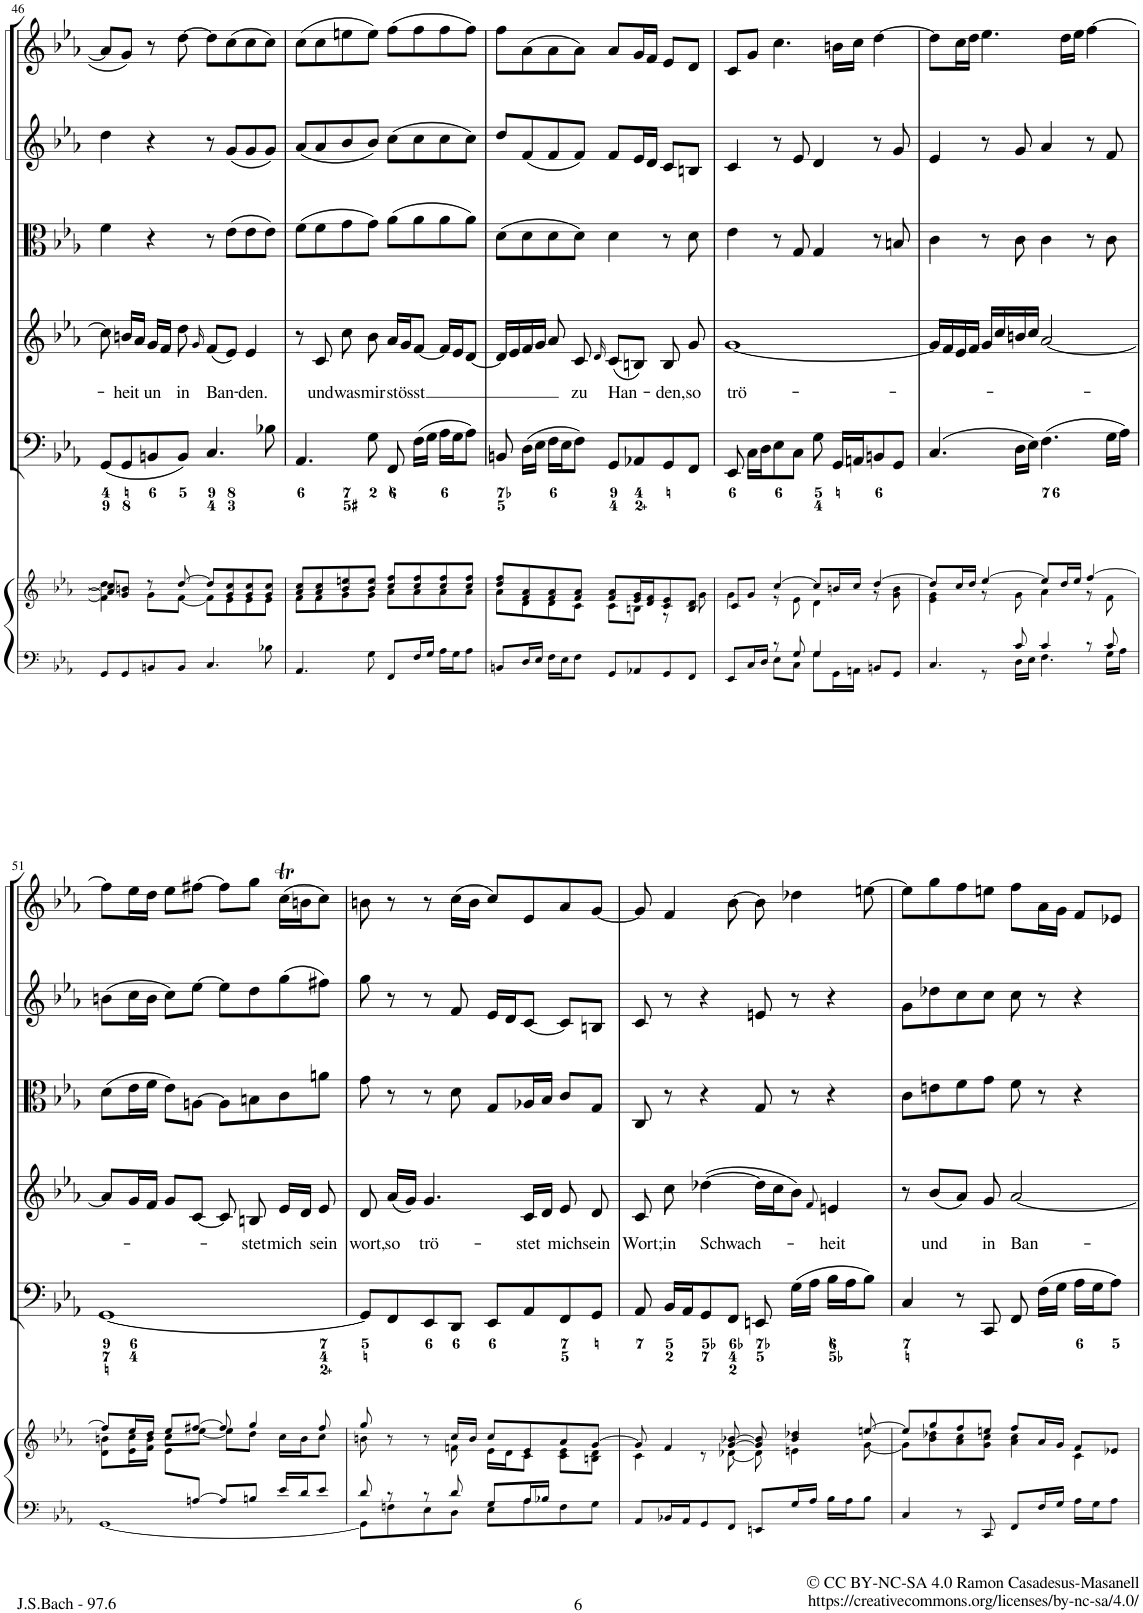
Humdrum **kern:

**kern	**kern	**kern	**kern	**text	**kern	**kern	**kern
*part6	*part6	*part5	*part4	*part4	*part3	*part2	*part1
*staff7	*staff6	*staff5	*staff4	*staff4	*staff3	*staff2	*staff1
*I"Piano reduction	*	*I"Organo e Continuo	*I"Alto	*	*I"Viola	*I"Violino II	*I"Violino I
*I'Pno	*	*	*	*	*	*	*
!!LO:PB:g=z
*clefF4	*clefG2	*clefF4	*clefG2	*	*clefC3	*clefG2	*clefG2
*k[b-e-a-]	*k[b-e-a-]	*k[b-e-a-]	*k[b-e-a-]	*	*k[b-e-a-]	*k[b-e-a-]	*k[b-e-a-]
*M4/4	*M4/4	*M4/4	*M4/4	*	*M4/4	*M4/4	*M4/4
*met(c)	*met(c)	*met(c)	*met(c)	*	*met(c)	*met(c)	*met(c)
=46	=46	=46	=46	=46	=46	=46	=46
*	*^	*	*	*	*	*	*
8GG/L	8a-/] 8cc/]L	4f\] 4dd\	(8GG/L	8cc\]	.	4f\	4dd\	8a-/L]
!	!	!	!	!	!LO:LY:b	!	!	!
8GG/	8g/ 8bn/J	.	8GG/	16bn/LL	-heit	.	.	8g/J
.	.	.	.	16a-/JJ	.	.	.	.
!	!	!	!	!	!LO:LY:b	!	!	!
8BBn/	8r	8g\L	8BBn/	16g/LL	un	4r	4r	8r
.	.	.	.	16f/JJ	.	.	.	.
!	!	!	!	!	!LO:LY:b	!	!	!
8BB/J	[8dd/	[8f\J	8BB/J)	8dd\	in	.	.	[8dd\
.	.	.	.	16qg/	.	.	.	.
!	!	!	!	!	!LO:LY:b	!	!	!
4.C/	8dd/L]	8f\L]	4.C/	(8f/L	Ban-	8r	8r	8dd\L]
.	8g/ 8cc/	8e-\	.	8e-/J)	.	(8e-\L	(8g/L	(8cc\
!	!	!	!	!	!LO:LY:b	!	!	!
.	8g/ 8cc/	8e-\	.	4e-/	-den.	8e-\	8g/	8cc\
8B-X\	8g/ 8cc/J	8e-\J	8B-X\	.	.	8e-\J)	8g/J)	8cc\J)
=47	=47	=47	=47	=47	=47	=47	=47	=47
4.AA-/	8a-/ 8cc/L	8f\L	4.AA-/	8r	.	(8f\L	(8a-/L	(8cc\L
!	!	!	!	!	!LO:LY:b	!	!	!
.	8a-/ 8cc/	8f\	.	8c/	und	8f\	8a-/	8cc\
!	!	!	!	!	!LO:LY:b	!	!	!
.	8b-/ 8een/	8g\	.	8cc\	was	8g\	8b-/	8een\
!	!	!	!	!	!LO:LY:b	!	!	!
8G\	8b-/ 8ee/J	8g\J	8G\	8b-\	mir	8g\J)	8b-/J)	8ee\J)
!	!	!	!	!	!LO:LY:b	!	!	!
8FF/L	8cc/ 8ff/L	8a-\L	8FF/	16a-/LL	stösst	(8a-\L	(8cc\L	(8ff\L
.	.	.	.	16g/J	.	.	.	.
16F/L	8cc/ 8ff/	8a-\	(16F\LL	[8f/J	.	8a-\	8cc\	8ff\
16G/JJ	.	.	16G\JJ	.	.	.	.	.
16A-\LL	8cc/ 8ff/	8a-\	16A-\LL	16f/LL]	.	8a-\	8cc\	8ff\
16G\J	.	.	16G\J	16e-/J	.	.	.	.
8A-\J	8cc/ 8ff/J	8a-\J	8A-\J)	[8d/J	.	8a-\J)	8cc\J)	8ff\J)
=48	=48	=48	=48	=48	=48	=48	=48	=48
8BBn/L	8dd/ 8ff/L	8a-\L	8BBn/	16d/LL]	.	(8d\L	8dd/L	8ff\L
.	.	.	.	16e-/	.	.	.	.
16D/L	8f/ 8a-/	8d\	(16D\LL	16f/	.	8d\	(8f/	(8a-\
16E-/JJ	.	.	16E-\JJ	16g/JJ	.	.	.	.
16F\LL	8f/ 8a-/	8d\	16F\LL	8a-/	.	8d\	8f/	8a-\
16E-\J	.	.	16E-\J	.	.	.	.	.
!	!	!	!	!	!LO:LY:b	!	!	!
8F\J	8f/ 8a-/J	8c\J	8F\J)	8c/	zu	8d\J)	8f/J)	8a-\J)
.	.	.	.	16qd/	.	.	.	.
!	!	!	!	!	!LO:LY:b	!	!	!
8GG/L	8f/ 8a-/L	8c\L	8GG/L	(8c/L	Han-	4d\	8f/L	8a-/L
8AA-X/	16e-/ 16g/L	8Bn\J	8AA-X/	8Bn/J)	.	.	16e-/L	16g/L
.	16d/ 16f/J	.	.	.	.	.	16d/JJ	16f/JJ
!	!	!	!	!	!LO:LY:b	!	!	!
8GG/	8c/ 8e-/	8r	8GG/	8B/	-den,	8r	8c/L	8e-/L
!	!	!	!	!	!LO:LY:b	!	!	!
8FF/J	8B/ 8d/J	8g\	8FF/J	8g/	so	8d\	8Bn/J	8d/J
=49	=49	=49	=49	=49	=49	=49	=49	=49
*^	*	*	*	*	*	*	*	*
!	!	!	!	!	!	!LO:LY:b	!	!	!
4ryy	8EE-/L	8c/L	4g\	8EE-/	[1g	trö-	4e-\	4c/	8c/L
.	16C/L	8g/J	.	16C\LL	.	.	.	.	8g/J
.	16D/JJ	.	.	16D\J	.	.	.	.	.
8r	8E-\L	[4cc/	8r	8E-\	.	.	8r	8r	4.cc\
8G/	8C\J	.	8e-\	8C\J	.	.	8G/	8e-/	.
4G/	8G\L	8cc/L]	4d\	8G\	.	.	4G/	4d/	.
.	16GG\L	16bn/L	.	16GG/LL	.	.	.	.	16bn\LL
.	16AAn\JJ	16cc/JJ	.	16AAn/J	.	.	.	.	16cc\JJ
8BBn/L	4ryy	[4dd/	8r	8BBn/	.	.	8r	8r	[4dd\
8GG/J	.	.	8g\ 8b\	8GG/J	.	.	8Bn/	8g/	.
=50	=50	=50	=50	=50	=50	=50	=50	=50	=50
4.C/	4ryy	8dd/L]	4e-\ 4g\	(4.C/	16g/LL]	.	4c\	4e-/	8dd\L]
.	.	.	.	.	16f/	.	.	.	.
.	.	16cc/L	.	.	16e-/	.	.	.	16cc\L
.	.	16dd/JJ	.	.	16f/JJ	.	.	.	16dd\JJ
.	8r	[4ee-/	8r	.	16g/LL	.	8r	8r	4.ee-\
.	.	.	.	.	16cc/	.	.	.	.
8c/	16D\LL	.	8g\	16D\LL	16bn/	.	8c\	8g/	.
.	16E-\JJ	.	.	16E-\JJ)	16cc/JJ	.	.	.	.
4c/	4.F\	8ee-/L]	4a-\	(4.F\	[2a-/	.	4c\	4a-/	.
.	.	16dd/L	.	.	.	.	.	.	16dd\LL
.	.	16ee-/JJ	.	.	.	.	.	.	16ee-\JJ
8r	.	[4ff/	8r	.	.	.	8r	8r	[4ff\
8c/	16G\LL	.	8f\	16G\LL	.	.	8c\	8f/	.
.	16A-\JJ	.	.	16A-\JJ)	.	.	.	.	.
!!LO:LB:g=z
=51	=51	=51	=51	=51	=51	=51	=51	=51	=51
*	*	*	*^	*	*	*	*	*	*
4ryy	[1GG	8ff/L]	8d\ 8bn\L	4ryy	[1GG	8a-/L]	.	(8d\L	(8bn\L	8ff\L]
.	.	16ee-/L	16e-\ 16cc\L	.	.	16g/L	.	16e-\L	16cc\L	16ee-\L
.	.	16dd/JJ	16f\ 16b\JJ	.	.	16f/JJ	.	16f\JJ	16b\JJ	16dd\JJ
8ryy	.	8ee-/L	8cc\L	8e-\L	.	8g/L	.	8e-\L)	8cc\L)	8ee-\L
[8An/J	.	[8ff#X/J	[8ee-\J	2ryy	.	[8c/J	.	[8An\J	[8ee-\J	[8ff#X\J
8A/L]	.	8ff#/]	8ee-\L]	.	.	8c/]	.	8A\L]	8ee-\L]	8ff#\L]
!	!	!	!	!	!	!	!LO:LY:b	!	!	!
8Bn/J	.	4gg/	8dd\J	.	.	8Bn/	-stet	8Bn\	8dd\	8gg\J
!	!	!	!	!	!	!	!LO:LY:b	!	!	!
16e-/LL	.	.	16cc\LL	.	.	16e-/LL	mich	8c\	(8gg\	(16ccT\LL
16d/J	.	.	16b\J	.	.	16d/JJ	.	.	.	16bn\J
!	!	!	!	!	!	!	!LO:LY:b	!	!	!
8e-/J	.	8ff#/	8cc\J	8ryy	.	8e-/	sein	8an\J	8ff#X\J)	8cc\J)
=52	=52	=52	=52	=52	=52	=52	=52	=52	=52	=52
!	!	!	!	!	!	!	!LO:LY:b	!	!	!
*	*	*	*v	*v	*	*	*	*	*	*
8d/	8GG\L]	8gg/	8bn\	8GG/L]	8d/	wort,	8g\	8gg\	8bn\
!	!	!	!	!	!	!LO:LY:b	!	!	!
8r	8Fn\	8r	8ryy	8FF/	(16a-/LL	so	8r	8r	8r
.	.	.	.	.	16g/JJ)	.	.	.	.
!	!	!	!	!	!	!LO:LY:b	!	!	!
8r	8E-\	8r	8ryy	8EE-/	4.g/	trö-	8r	8r	8r
8d/	8D\J	16cc/LL	8fn\	8DD/J	.	.	8d\	8f/	(16cc\LL
.	.	16b/JJ	.	.	.	.	.	.	16b\JJ
8G/L	8E-\L	8cc/L	16e-\LL	8EE-/L	.	.	8G/L	16e-/LL	8cc/L)
.	.	.	16d\J	.	.	.	.	16d/J	.
!	!	!	!	!	!	!LO:LY:b	!	!	!
16A-/L	8A-\	8e-/	8c\J	8AA-/	16c/LL	-stet	16A-X/L	[8c/J	8e-/
16B-X/JJ	.	.	.	.	16d/JJ	.	16B-/JJ	.	.
!	!	!	!	!	!	!LO:LY:b	!	!	!
4ryy	8F\	8a-/	8c\ 8e-\L	8FF/	8e-/	mich	8c/L	8c/L]	8a-/
!	!	!	!	!	!	!LO:LY:b	!	!	!
.	8G\J	[8g/J	8Bn\ 8d\J	8GG/J	8d/	sein	8G/J	8Bn/J	[8g/J
=53	=53	=53	=53	=53	=53	=53	=53	=53	=53
!	!	!	!	!	!	!LO:LY:b	!	!	!
*v	*v	*	*	*	*	*	*	*	*
8AA-/L	8g/]	4c\	8AA-/	8c/	Wort;	8C/	8c/	8g/]
!	!	!	!	!	!LO:LY:b	!	!	!
16BB-X/L	4f/	.	16BB-/LL	8cc\	in	8r	8r	4f/
16AA-/J	.	.	16AA-/J	.	.	.	.	.
!	!	!	!	!	!LO:LY:b	!	!	!
8GG/	.	8r	8GG/	([4dd-X\	Schwach-	4r	4r	.
8FF/J	[8g/ [8b-X/	[8d-X\	8FF/J	.	.	.	.	[8b-\
8EEn/L	8g/] 8b-/]	8d-\]	8EEn/	16dd-\LL]	.	8G/	8en/	8b-\]
.	.	.	.	16cc\J	.	.	.	.
16G/L	4b-/ 4dd-X/	4en\	(16G\LL	8b-\J)	.	8r	8r	4dd-X\
16A-/JJ	.	.	16A-\JJ	.	.	.	.	.
.	.	.	.	8qf/	.	.	.	.
!	!	!	!	!	!LO:LY:b	!	!	!
16B-\LL	.	.	16B-\LL	4en/	-heit	4r	4r	.
16A-\J	.	.	16A-\J	.	.	.	.	.
8B-\J	[8een/	[8g\	8B-\J)	.	.	.	.	[8een\
=54	=54	=54	=54	=54	=54	=54	=54	=54
4C/	8ee/L]	8g\L]	4C/	8r	.	8c\L	8g\L	8ee\L]
!	!	!	!	!	!LO:LY:b	!	!	!
.	8gg/	8b-\ 8dd-X\	.	(8b-/L	und	8en\	8dd-X\	8gg\
8r	8ff/	8a-\ 8cc\	8r	8a-/J)	.	8f\	8cc\	8ff\
!	!	!	!	!	!LO:LY:b	!	!	!
8CC/	8een/J	8g\ 8cc\J	8CC/	8g/	in	8g\J	8cc\J	8een\J
!	!	!	!	!	!LO:LY:b	!	!	!
8FF/L	8ff/L	4a-\ 4cc\	8FF/	[2a-/	Ban-	8f\	8cc\	8ff\L
16F/L	16a-/L	.	(16F\LL	.	.	8r	8r	16a-\L
16G/JJ	16g/JJ	.	16G\JJ	.	.	.	.	16g\JJ
16A-\LL	8f/L	4c\	16A-\LL	.	.	4r	4r	8f/L
16G\J	.	.	16G\J	.	.	.	.	.
8A-\J	8e-X/J	.	8A-\J)	.	.	.	.	8e-X/J
*	*v	*v	*	*	*	*	*	*
=	=	=	=	=	=	=	=
*-	*-	*-	*-	*-	*-	*-	*-
